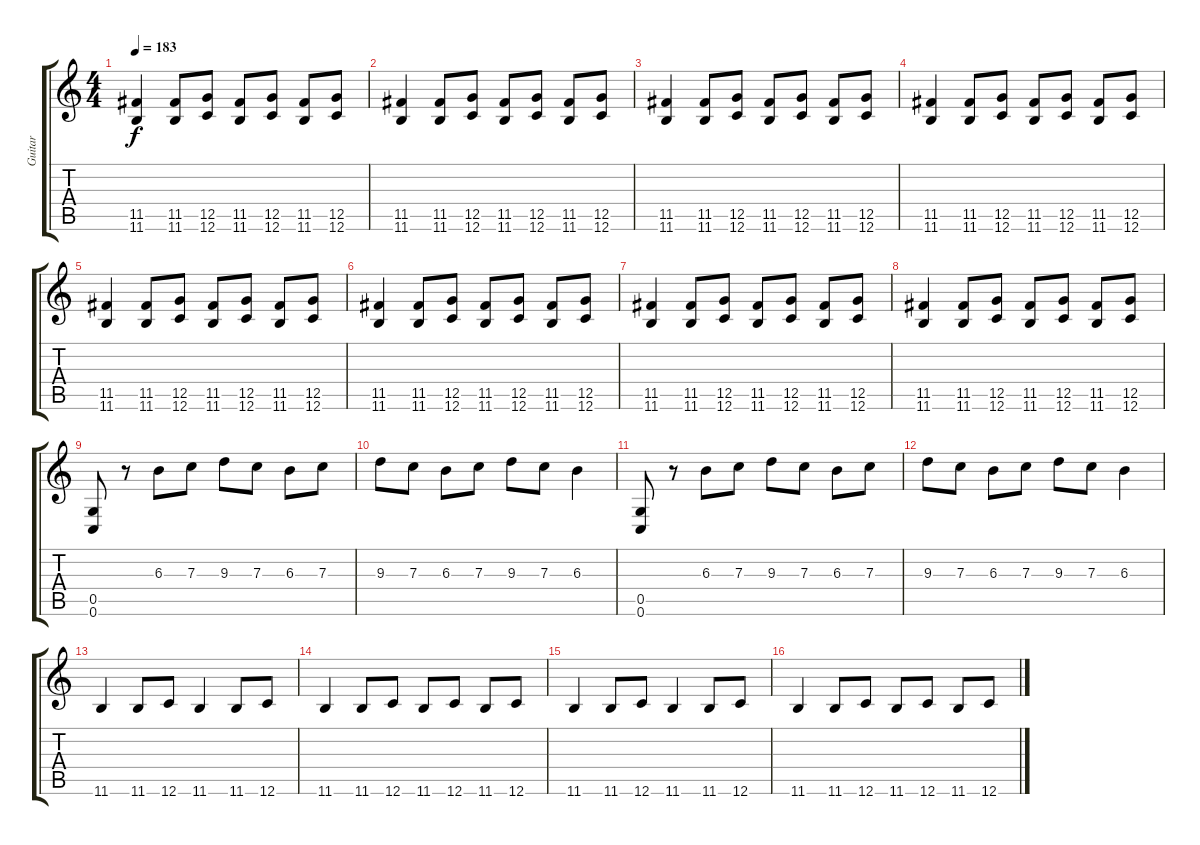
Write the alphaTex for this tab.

\track ("Guitar" "Guitar") {instrument acousticguitarnylon}
\staff {score tabs}
\tuning (D4 A3 F3 C3 G2 C2) {hide}
\ts (4 4)
\tempo 183
\clef g2
\ks c
(11.5 11.6).4{dy f instrument overdrivenguitar} (11.5 11.6).8 (12.5 12.6).8 (11.5 11.6).8 (12.5 12.6).8 (11.5 11.6).8 (12.5 12.6).8 |
(11.5 11.6).4{instrument overdrivenguitar} (11.5 11.6).8 (12.5 12.6).8 (11.5 11.6).8 (12.5 12.6).8 (11.5 11.6).8 (12.5 12.6).8 |
(11.5 11.6).4{instrument overdrivenguitar} (11.5 11.6).8 (12.5 12.6).8 (11.5 11.6).8 (12.5 12.6).8 (11.5 11.6).8 (12.5 12.6).8 |
(11.5 11.6).4{instrument overdrivenguitar} (11.5 11.6).8 (12.5 12.6).8 (11.5 11.6).8 (12.5 12.6).8 (11.5 11.6).8 (12.5 12.6).8 |
(11.5 11.6).4{instrument overdrivenguitar} (11.5 11.6).8 (12.5 12.6).8 (11.5 11.6).8 (12.5 12.6).8 (11.5 11.6).8 (12.5 12.6).8 |
(11.5 11.6).4{instrument overdrivenguitar} (11.5 11.6).8 (12.5 12.6).8 (11.5 11.6).8 (12.5 12.6).8 (11.5 11.6).8 (12.5 12.6).8 |
(11.5 11.6).4{instrument overdrivenguitar} (11.5 11.6).8 (12.5 12.6).8 (11.5 11.6).8 (12.5 12.6).8 (11.5 11.6).8 (12.5 12.6).8 |
(11.5 11.6).4{instrument overdrivenguitar} (11.5 11.6).8 (12.5 12.6).8 (11.5 11.6).8 (12.5 12.6).8 (11.5 11.6).8 (12.5 12.6).8 |
(0.5 0.6).8 r.8{instrument electricguitarmuted} 6.3.8 7.3.8 9.3.8 7.3.8 6.3.8 7.3.8 |
9.3.8 7.3.8 6.3.8 7.3.8 9.3.8 7.3.8 6.3.4 |
(0.5 0.6).8 r.8{instrument electricguitarmuted} 6.3.8 7.3.8 9.3.8 7.3.8 6.3.8 7.3.8 |
9.3.8 7.3.8 6.3.8 7.3.8 9.3.8 7.3.8 6.3.4 |
11.6.4 11.6.8 12.6.8 11.6.4 11.6.8 12.6.8 |
11.6.4 11.6.8 12.6.8 11.6.8 12.6.8 11.6.8 12.6.8 |
11.6.4 11.6.8 12.6.8 11.6.4 11.6.8 12.6.8 |
11.6.4 11.6.8 12.6.8 11.6.8 12.6.8 11.6.8 12.6.8
